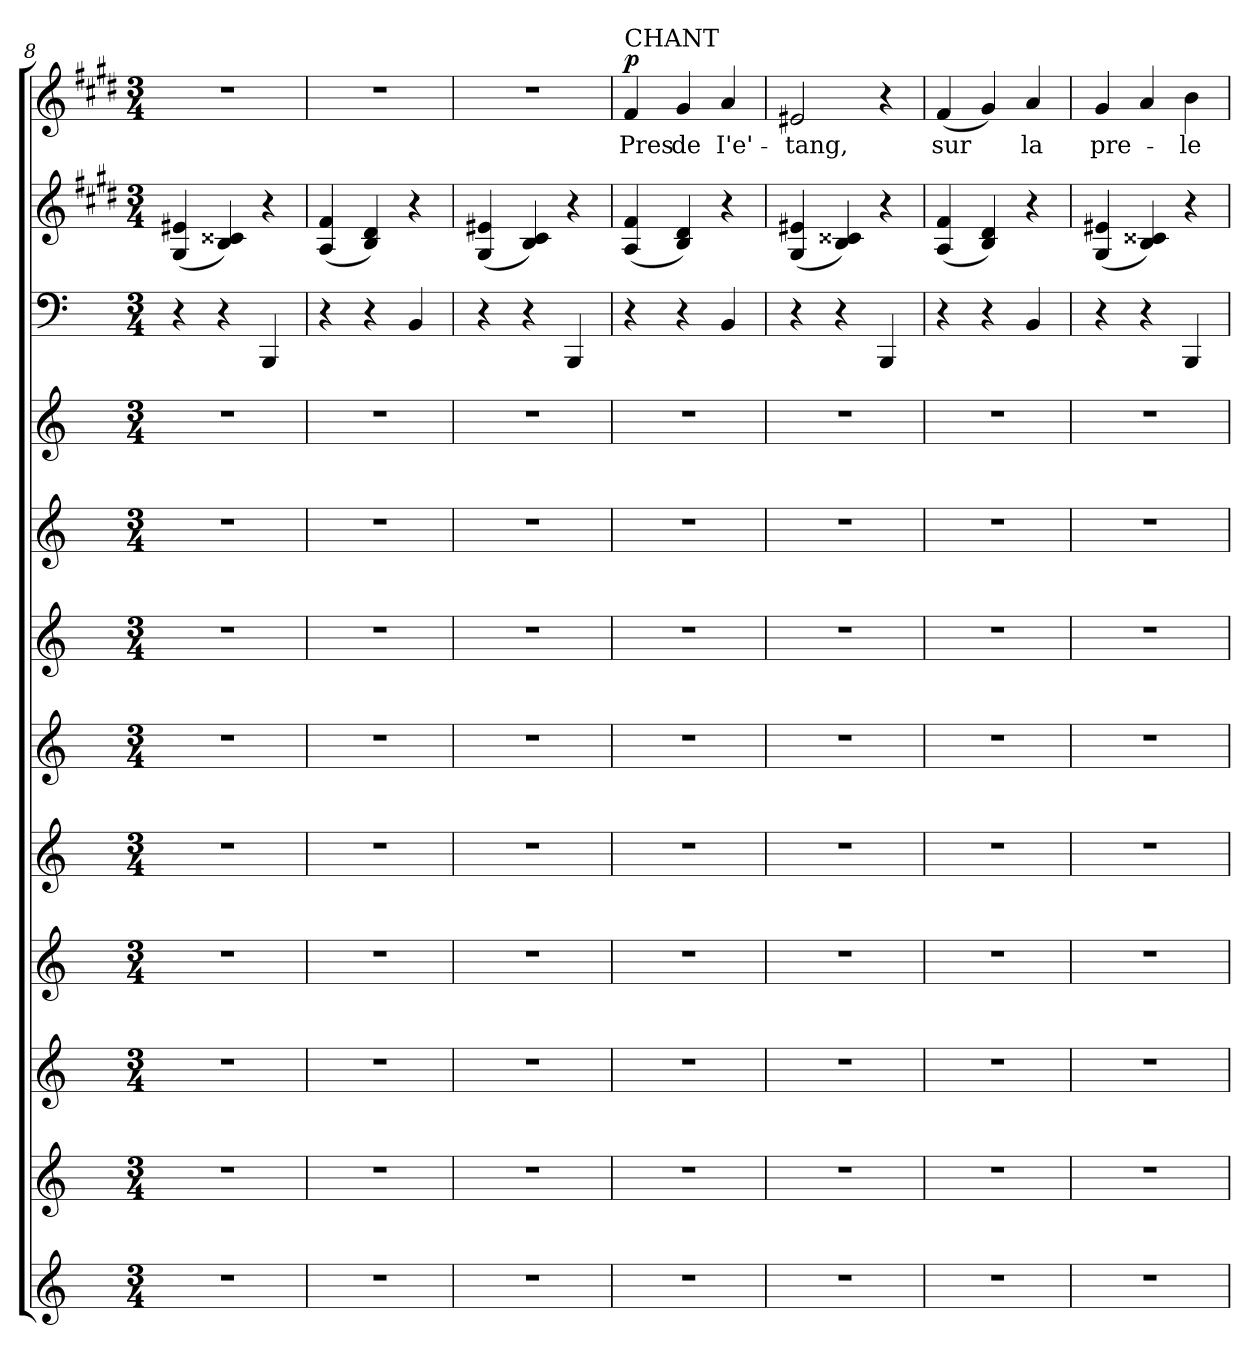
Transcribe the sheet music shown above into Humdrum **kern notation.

**kern	**kern	**kern	**kern	**kern	**kern	**kern	**kern	**kern	**kern	**kern	**kern	**text	**dynam
*part12	*part11	*part10	*part9	*part8	*part7	*part6	*part5	*part4	*part3	*part2	*part1	*part1	*part1
*staff12	*staff11	*staff10	*staff9	*staff8	*staff7	*staff6	*staff5	*staff4	*staff3	*staff2	*staff1	*staff1	*staff1
*clefG2	*clefG2	*clefG2	*clefG2	*clefG2	*clefG2	*clefG2	*clefG2	*clefG2	*clefF4	*clefG2	*clefG2	*	*
*k[]	*k[]	*k[]	*k[]	*k[]	*k[]	*k[]	*k[]	*k[]	*k[]	*k[f#c#g#d#]	*k[f#c#g#d#]	*	*
*C:	*C:	*C:	*C:	*C:	*C:	*C:	*C:	*C:	*C:	*E:	*E:	*	*
*M3/4	*M3/4	*M3/4	*M3/4	*M3/4	*M3/4	*M3/4	*M3/4	*M3/4	*M3/4	*M3/4	*M3/4	*	*
=8	=8	=8	=8	=8	=8	=8	=8	=8	=8	=8	=8	=8	=8
2.r	2.r	2.r	2.r	2.r	2.r	2.r	2.r	2.r	4r	(4G#/ 4e#X/	2.r	.	.
.	.	.	.	.	.	.	.	.	4r	4B/ 4c##X/)	.	.	.
.	.	.	.	.	.	.	.	.	4BBB/	4r	.	.	.
=9	=9	=9	=9	=9	=9	=9	=9	=9	=9	=9	=9	=9	=9
2.r	2.r	2.r	2.r	2.r	2.r	2.r	2.r	2.r	4r	(4A/ 4f#/	2.r	.	.
.	.	.	.	.	.	.	.	.	4r	4B/ 4d#/)	.	.	.
.	.	.	.	.	.	.	.	.	4BB/	4r	.	.	.
=10	=10	=10	=10	=10	=10	=10	=10	=10	=10	=10	=10	=10	=10
2.r	2.r	2.r	2.r	2.r	2.r	2.r	2.r	2.r	4r	(4G#/ 4e#X/	2.r	.	.
.	.	.	.	.	.	.	.	.	4r	4B/ 4c#/)	.	.	.
.	.	.	.	.	.	.	.	.	4BBB/	4r	.	.	.
=11	=11	=11	=11	=11	=11	=11	=11	=11	=11	=11	=11	=11	=11
!	!	!	!	!	!	!	!	!	!	!	!LO:TX:t=CHANT	!	!
2.r	2.r	2.r	2.r	2.r	2.r	2.r	2.r	2.r	4r	(4A/ 4f#/	4f#/	Pres	p
.	.	.	.	.	.	.	.	.	4r	4B/ 4d#/)	4g#/	de	.
.	.	.	.	.	.	.	.	.	4BB/	4r	4a/	I'e'-	.
=12	=12	=12	=12	=12	=12	=12	=12	=12	=12	=12	=12	=12	=12
2.r	2.r	2.r	2.r	2.r	2.r	2.r	2.r	2.r	4r	(4G#/ 4e#X/	2e#X/	tang,	.
.	.	.	.	.	.	.	.	.	4r	4B/ 4c##X/)	.	.	.
.	.	.	.	.	.	.	.	.	4BBB/	4r	4r	.	.
!!LO:LB:g=z
=13	=13	=13	=13	=13	=13	=13	=13	=13	=13	=13	=13	=13	=13
2.r	2.r	2.r	2.r	2.r	2.r	2.r	2.r	2.r	4r	(4A/ 4f#/	(4f#/	sur	.
.	.	.	.	.	.	.	.	.	4r	4B/ 4d#/)	4g#/)	.	.
.	.	.	.	.	.	.	.	.	4BB/	4r	4a/	la	.
=14	=14	=14	=14	=14	=14	=14	=14	=14	=14	=14	=14	=14	=14
2.r	2.r	2.r	2.r	2.r	2.r	2.r	2.r	2.r	4r	(4G#/ 4e#X/	4g#/	pre-	.
.	.	.	.	.	.	.	.	.	4r	4B/ 4c##X/)	4a/	.	.
.	.	.	.	.	.	.	.	.	4BBB/	4r	4b\	le	.
=	=	=	=	=	=	=	=	=	=	=	=	=	=
*-	*-	*-	*-	*-	*-	*-	*-	*-	*-	*-	*-	*-	*-
